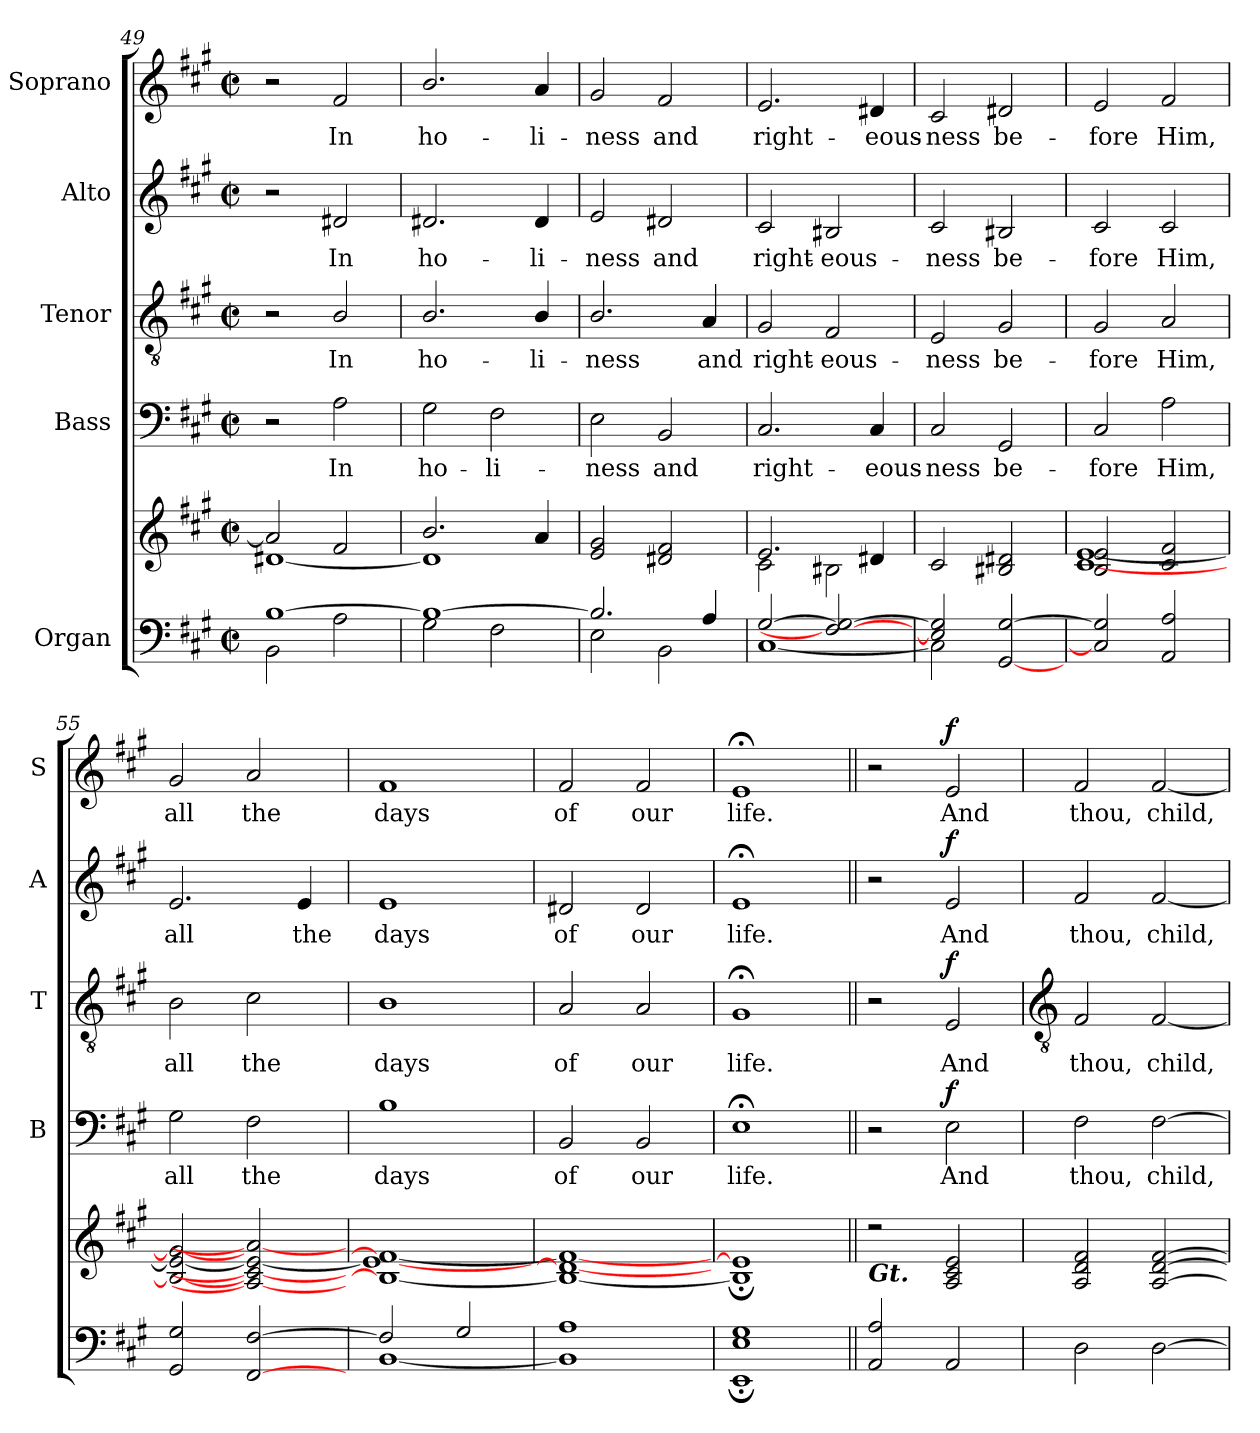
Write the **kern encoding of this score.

**kern	**kern	**kern	**text	**dynam	**kern	**text	**dynam	**kern	**text	**dynam	**kern	**text	**dynam
*part5	*part5	*part4	*part4	*part4	*part3	*part3	*part3	*part2	*part2	*part2	*part1	*part1	*part1
*staff6	*staff5	*staff4	*staff4	*staff4	*staff3	*staff3	*staff3	*staff2	*staff2	*staff2	*staff1	*staff1	*staff1
*I"Organ	*	*I"Bass	*	*	*I"Tenor	*	*	*I"Alto	*	*	*I"Soprano	*	*
*	*	*I'B	*	*	*I'T	*	*	*I'A	*	*	*I'S	*	*
*clefF4	*clefG2	*clefF4	*	*	*clefGv2	*	*	*clefG2	*	*	*clefG2	*	*
*k[f#c#g#]	*k[f#c#g#]	*k[f#c#g#]	*	*	*k[f#c#g#]	*	*	*k[f#c#g#]	*	*	*k[f#c#g#]	*	*
*A:	*A:	*A:	*	*	*A:	*	*	*A:	*	*	*A:	*	*
*M2/2	*M2/2	*M2/2	*	*	*M2/2	*	*	*M2/2	*	*	*M2/2	*	*
*met(c|)	*met(c|)	*met(c|)	*	*	*met(c|)	*	*	*met(c|)	*	*	*met(c|)	*	*
=49	=49	=49	=49	=49	=49	=49	=49	=49	=49	=49	=49	=49	=49
*^	*^	*	*	*	*	*	*	*	*	*	*	*	*
[1B	2BB\	2a/]	[1d#X\	2r	.	.	2r	.	.	2r	.	.	2r	.	.
!	!	!	!	!	!LO:LY:b	!	!	!LO:LY:b	!	!	!LO:LY:b	!	!	!LO:LY:b	!
.	2A	2f#/	.	2A	In	.	2B/	In	.	2d#X	In	.	2f#	In	.
=50	=50	=50	=50	=50	=50	=50	=50	=50	=50	=50	=50	=50	=50	=50	=50
!	!	!	!	!	!LO:LY:b	!	!	!LO:LY:b	!	!	!LO:LY:b	!	!	!LO:LY:b	!
1B_	2G#	2.b/	1d#\]	2G#	ho-	.	2.B/	ho-	.	2.d#X	ho-	.	2.b/	ho-	.
!	!	!	!	!	!LO:LY:b	!	!	!	!	!	!	!	!	!	!
.	2F#	.	.	2F#	-li-	.	.	.	.	.	.	.	.	.	.
!	!	!	!	!	!	!	!	!LO:LY:b	!	!	!LO:LY:b	!	!	!LO:LY:b	!
.	.	4a/	.	.	.	.	4B/	-li-	.	4d#	-li-	.	4a	-li-	.
=51	=51	=51	=51	=51	=51	=51	=51	=51	=51	=51	=51	=51	=51	=51	=51
!	!	!	!	!	!LO:LY:b	!	!	!LO:LY:b	!	!	!LO:LY:b	!	!	!LO:LY:b	!
2.B/]	2E	2e/ 2g#/	1ryy	2E	-ness	.	2.B/	-ness	.	2e	-ness	.	2g#	-ness	.
!	!	!	!	!	!LO:LY:b	!	!	!	!	!	!LO:LY:b	!	!	!LO:LY:b	!
.	2BB\	2d#X/ 2f#/	.	2BB	and	.	.	.	.	2d#X	and	.	2f#	and	.
!	!	!	!	!	!	!	!	!LO:LY:b	!	!	!	!	!	!	!
4A/	.	.	.	.	.	.	4A	and	.	.	.	.	.	.	.
=52	=52	=52	=52	=52	=52	=52	=52	=52	=52	=52	=52	=52	=52	=52	=52
!	!	!	!	!	!LO:LY:b	!	!	!LO:LY:b	!	!	!LO:LY:b	!	!	!LO:LY:b	!
[2G#/	[1C#	2.e/	2c#\	2.C#	right-	.	2G#	right-	.	2c#	right-	.	2.e	right-	.
!	!	!	!	!	!	!	!	!LO:LY:b	!	!	!LO:LY:b	!	!	!	!
2F#/_ 2G#/_	.	.	2B#X\	.	.	.	2F#	-eous-	.	2B#X	-eous-	.	.	.	.
!	!	!	!	!	!LO:LY:b	!	!	!	!	!	!	!	!	!LO:LY:b	!
.	.	4d#X/	.	4C#	-eous-	.	.	.	.	.	.	.	4d#X	-eous-	.
=53	=53	=53	=53	=53	=53	=53	=53	=53	=53	=53	=53	=53	=53	=53	=53
!	!	!	!	!	!LO:LY:b	!	!	!LO:LY:b	!	!	!LO:LY:b	!	!	!LO:LY:b	!
2E] 2G#]	2C#\]	2c#/	1ryy	2C#	-ness	.	2E	-ness	.	2c#	-ness	.	2c#	-ness	.
!	!	!	!	!	!LO:LY:b	!	!	!LO:LY:b	!	!	!LO:LY:b	!	!	!LO:LY:b	!
[2GG# [2G#	2ryy	2B#X/ 2d#X/	.	2GG#	be-	.	2G#	be-	.	2B#X	be-	.	2d#X	be-	.
=54	=54	=54	=54	=54	=54	=54	=54	=54	=54	=54	=54	=54	=54	=54	=54
!	!	!	!	!	!LO:LY:b	!	!	!LO:LY:b	!	!	!LO:LY:b	!	!	!LO:LY:b	!
2C#] 2G#]	1ryy	2B/ 2e/	[1c#\ [1e\	2C#	-fore	.	2G#	-fore	.	2c#	-fore	.	2e	-fore	.
!	!	!	!	!	!LO:LY:b	!	!	!LO:LY:b	!	!	!LO:LY:b	!	!	!LO:LY:b	!
2AA 2A	.	2c#/ 2f#/	.	2A	Him,	.	2A	Him,	.	2c#	Him,	.	2f#	Him,	.
=55	=55	=55	=55	=55	=55	=55	=55	=55	=55	=55	=55	=55	=55	=55	=55
!	!	!	!	!	!LO:LY:b	!	!	!LO:LY:b	!	!	!LO:LY:b	!	!	!LO:LY:b	!
2GG# 2G#	1ryy	1ryy	2B/_ 2e/_ 2g#/_	2G#	all	.	2B	all	.	2.e	all	.	2g#	all	.
!	!	!	!	!	!LO:LY:b	!	!	!LO:LY:b	!	!	!	!	!	!LO:LY:b	!
[2FF# [2F#	.	.	2A/_ 2c#/_ 2e/_ 2a/_	2F#	the	.	2c#	the	.	.	.	.	2a	the	.
!	!	!	!	!	!	!	!	!	!	!	!LO:LY:b	!	!	!	!
.	.	.	.	.	.	.	.	.	.	4e	the	.	.	.	.
=56	=56	=56	=56	=56	=56	=56	=56	=56	=56	=56	=56	=56	=56	=56	=56
!	!	!	!	!	!LO:LY:b	!	!	!LO:LY:b	!	!	!LO:LY:b	!	!	!LO:LY:b	!
2F#/]	[1BB	1ryy	1B\_ 1e\_ 1f#\_	1B	days	.	1B	days	.	1e	days	.	1f#	days	.
2G#/	.	.	.	.	.	.	.	.	.	.	.	.	.	.	.
=57	=57	=57	=57	=57	=57	=57	=57	=57	=57	=57	=57	=57	=57	=57	=57
!	!	!	!	!	!LO:LY:b	!	!	!LO:LY:b	!	!	!LO:LY:b	!	!	!LO:LY:b	!
1A	1BB]	1ryy	1B\_ 1d#\_ 1f#\_	2BB	of	.	2A	of	.	2d#X	of	.	2f#	of	.
!	!	!	!	!	!LO:LY:b	!	!	!LO:LY:b	!	!	!LO:LY:b	!	!	!LO:LY:b	!
.	.	.	.	2BB	our	.	2A	our	.	2d#	our	.	2f#	our	.
=58	=58	=58	=58	=58	=58	=58	=58	=58	=58	=58	=58	=58	=58	=58	=58
!	!	!	!	!	!LO:LY:b	!	!	!LO:LY:b	!	!	!LO:LY:b	!	!	!LO:LY:b	!
1G#	1EE; 1E;	1ryy	1B\];< 1e\];<	1E;<	life.	.	1G#;<	life.	.	1e;<	life.	.	1e;<	life.	.
=59||	=59||	=59||	=59||	=59||	=59||	=59||	=59||	=59||	=59||	=59||	=59||	=59||	=59||	=59||	=59||
!	!	!LO:TX:b:Bi:t=Gt.	!	!	!	!	!	!	!	!	!	!	!	!	!
2AA 2A	1ryy	2r	1ryy	2r	.	.	2r	.	.	2r	.	.	2r	.	.
!	!	!	!	!	!LO:LY:b	!LO:DY:b	!	!LO:LY:b	!LO:DY:b	!	!LO:LY:b	!LO:DY:b	!	!LO:LY:b	!LO:DY:b
2AA	.	2A/ 2c#/ 2e/	.	2E	And	f	2E	And	f	2e	And	f	2e	And	f
*v	*v	*	*	*	*	*	*	*	*	*	*	*	*	*	*
!!LO:LB:g=z
=60	=60	=60	=60	=60	=60	=60	=60	=60	=60	=60	=60	=60	=60	=60
*	*	*	*	*	*	*clefGv2	*	*	*	*	*	*	*	*
!	!	!	!	!LO:LY:b	!	!	!LO:LY:b	!	!	!LO:LY:b	!	!	!LO:LY:b	!
2D	2A/ 2d/ 2f#/	1ryy	2F#	thou,	.	2F#	thou,	.	2f#	thou,	.	2f#	thou,	.
!	!	!	!	!LO:LY:b	!	!	!LO:LY:b	!	!	!LO:LY:b	!	!	!LO:LY:b	!
[2D	[2A/ [2d/ [2f#/	.	[2F#	child,	.	[2F#	child,	.	[2f#	child,	.	[2f#	child,	.
*	*v	*v	*	*	*	*	*	*	*	*	*	*	*	*
=	=	=	=	=	=	=	=	=	=	=	=	=	=
*-	*-	*-	*-	*-	*-	*-	*-	*-	*-	*-	*-	*-	*-
